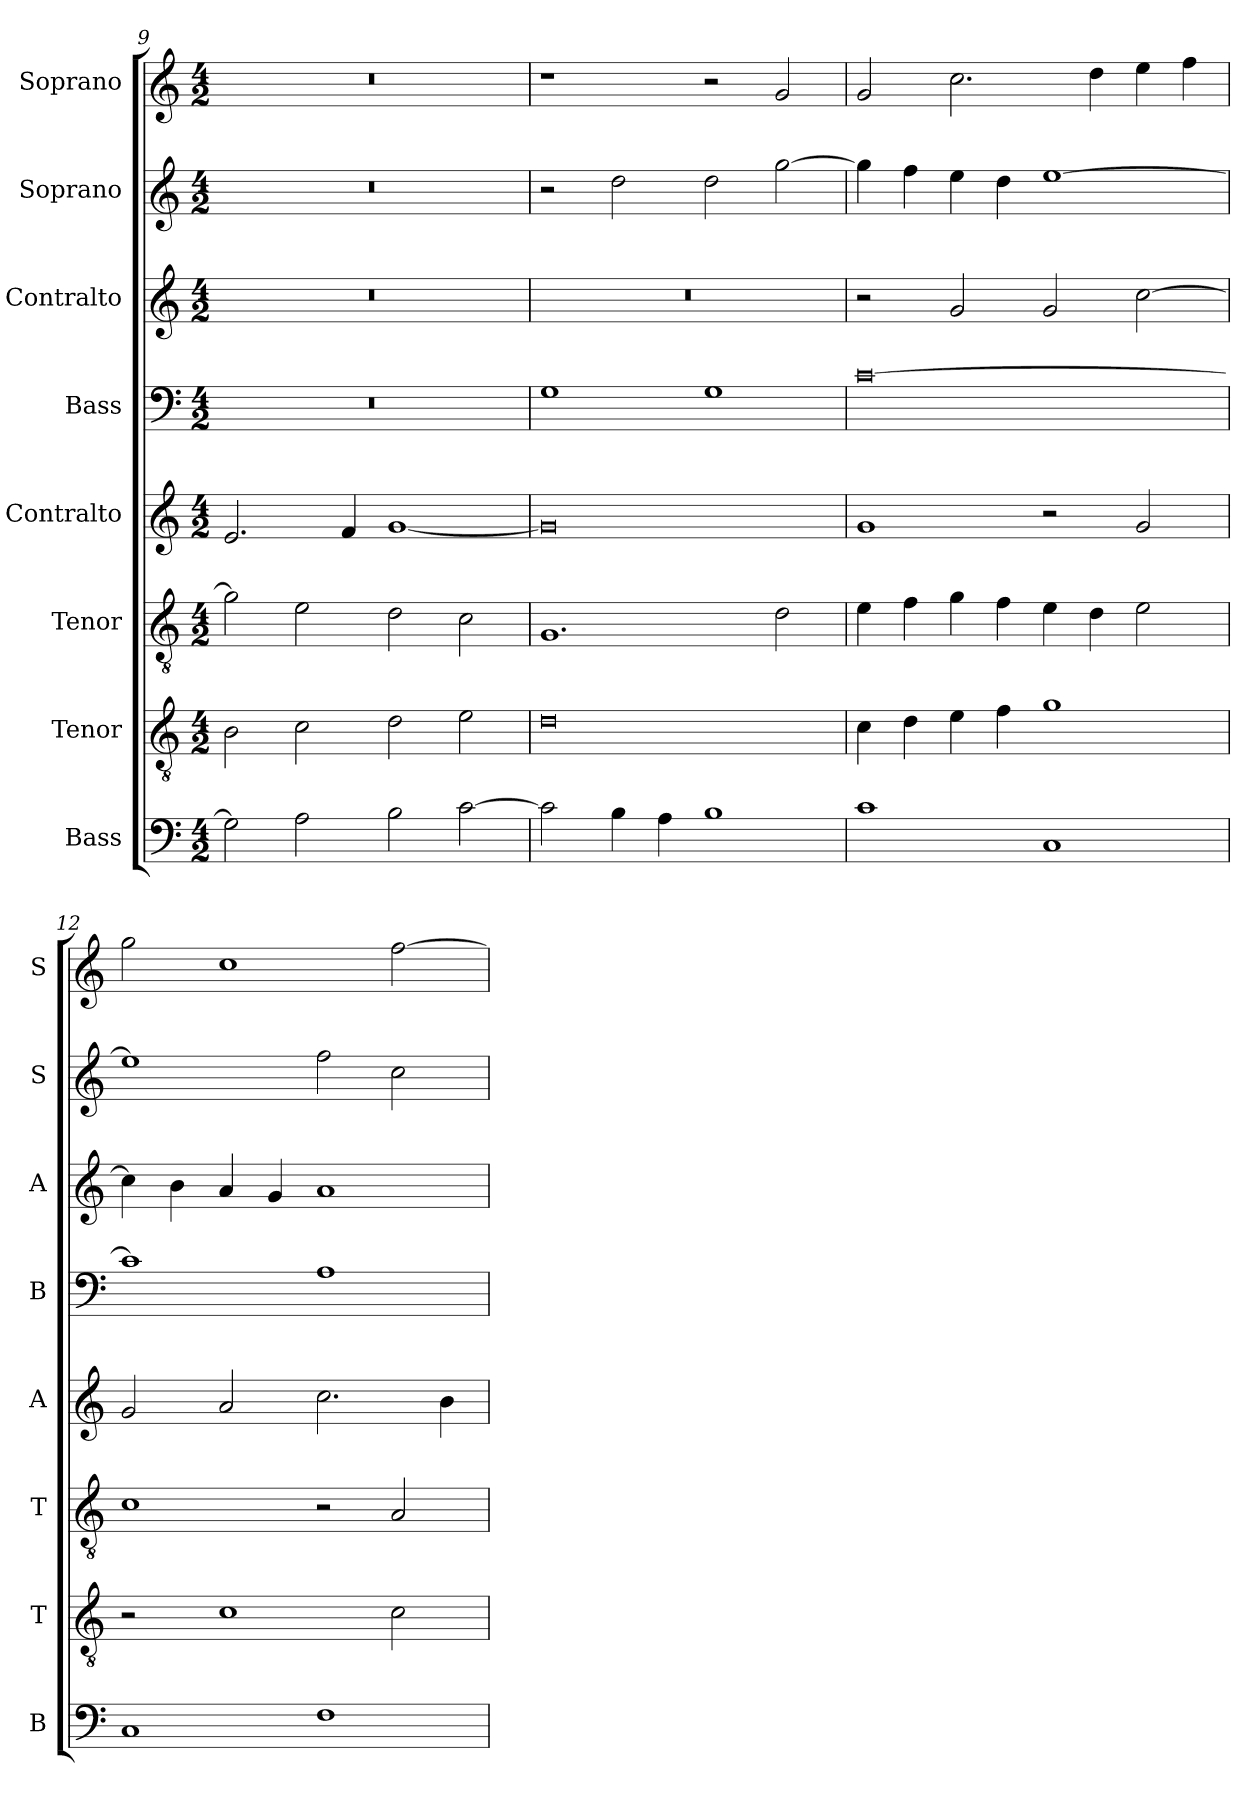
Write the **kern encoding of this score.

**kern	**kern	**kern	**kern	**kern	**kern	**kern	**kern
*part8	*part7	*part6	*part5	*part4	*part3	*part2	*part1
*staff8	*staff7	*staff6	*staff5	*staff4	*staff3	*staff2	*staff1
*I"Bass	*I"Tenor	*I"Tenor	*I"Contralto	*I"Bass	*I"Contralto	*I"Soprano	*I"Soprano
*I'B	*I'T	*I'T	*I'A	*I'B	*I'A	*I'S	*I'S
*clefF4	*clefGv2	*clefGv2	*clefG2	*clefF4	*clefG2	*clefG2	*clefG2
*k[]	*k[]	*k[]	*k[]	*k[]	*k[]	*k[]	*k[]
*G:mix	*G:mix	*G:mix	*G:mix	*G:mix	*G:mix	*G:mix	*G:mix
*M4/2	*M4/2	*M4/2	*M4/2	*M4/2	*M4/2	*M4/2	*M4/2
=9	=9	=9	=9	=9	=9	=9	=9
2G]	2B	2g]	2.e	0r	0r	0r	0r
2A	2c	2e	.	.	.	.	.
.	.	.	4f	.	.	.	.
2B	2d	2d	[1g	.	.	.	.
[2c	2e	2c	.	.	.	.	.
=10	=10	=10	=10	=10	=10	=10	=10
2c]	0d	1.G	0g]	1G	0r	2r	1r
4B	.	.	.	.	.	2dd	.
4A	.	.	.	.	.	.	.
1B	.	.	.	1G	.	2dd	2r
.	.	2d	.	.	.	[2gg	2g
=11	=11	=11	=11	=11	=11	=11	=11
1c	4c	4e	1g	[0c	2r	4gg]	2g
.	4d	4f	.	.	.	4ff	.
.	4e	4g	.	.	2g	4ee	2.cc
.	4f	4f	.	.	.	4dd	.
1C	1g	4e	2r	.	2g	[1ee	.
.	.	4d	.	.	.	.	4dd
.	.	2e	2g	.	[2cc	.	4ee
.	.	.	.	.	.	.	4ff
=12	=12	=12	=12	=12	=12	=12	=12
1C	2r	1c	2g	1c]	4cc]	1ee]	2gg
.	.	.	.	.	4b	.	.
.	1c	.	2a	.	4a	.	1cc
.	.	.	.	.	4g	.	.
1F	.	2r	2.cc	1A	1a	2ff	.
.	2c	2A	.	.	.	2cc	[2ff
.	.	.	4b	.	.	.	.
=	=	=	=	=	=	=	=
*-	*-	*-	*-	*-	*-	*-	*-
